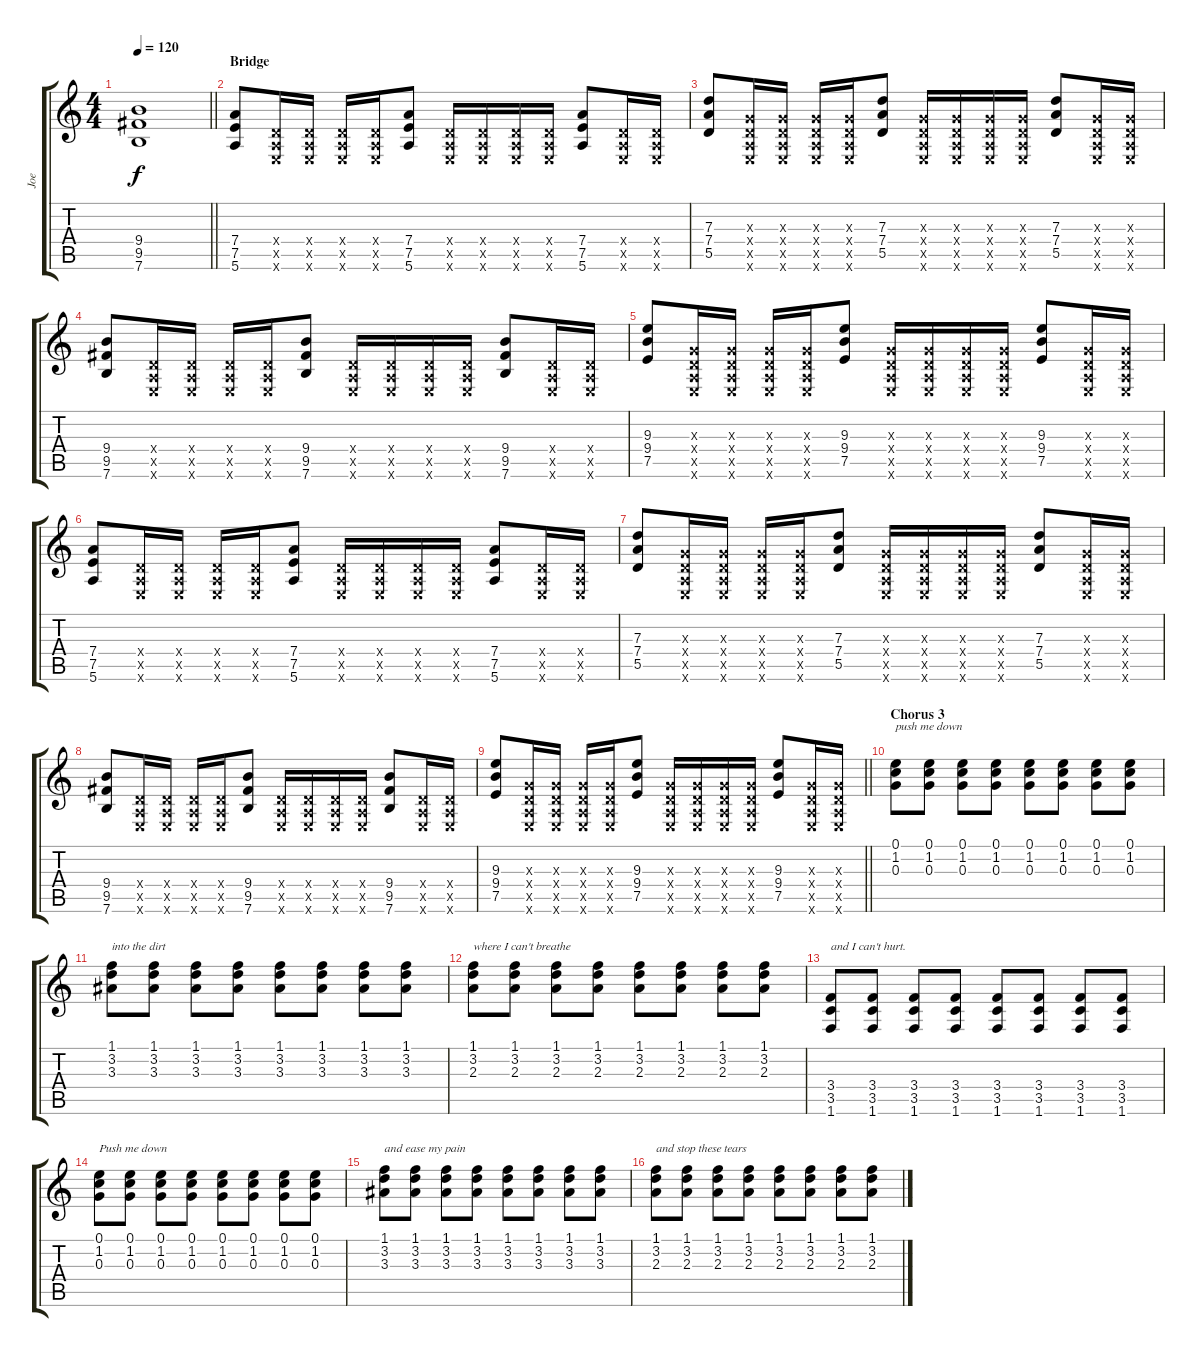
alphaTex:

\track ("Joe" "Joe") {instrument distortionguitar}
\staff {score tabs}
\tuning (E4 B3 G3 D3 A2 E2) {hide}
\ts (4 4)
\tempo 120
\clef g2
\barLineRight lightlight
\ks c
(9.4 9.5 7.6).1{dy f} |
\section ("" "Bridge")
(7.4 7.5 5.6).8 (0.4{x} 0.5{x} 0.6{x}).16 (0.4{x} 0.5{x} 0.6{x}).16 (0.4{x} 0.5{x} 0.6{x}).16 (0.4{x} 0.5{x} 0.6{x}).16 (7.4 7.5 5.6).8 (0.4{x} 0.5{x} 0.6{x}).16 (0.4{x} 0.5{x} 0.6{x}).16 (0.4{x} 0.5{x} 0.6{x}).16 (0.4{x} 0.5{x} 0.6{x}).16 (7.4 7.5 5.6).8 (0.4{x} 0.5{x} 0.6{x}).16 (0.4{x} 0.5{x} 0.6{x}).16 |
(7.3 7.4 5.5).8 (0.3{x} 0.4{x} 0.5{x} 0.6{x}).16 (0.3{x} 0.4{x} 0.5{x} 0.6{x}).16 (0.3{x} 0.4{x} 0.5{x} 0.6{x}).16 (0.3{x} 0.4{x} 0.5{x} 0.6{x}).16 (7.3 7.4 5.5).8 (0.3{x} 0.4{x} 0.5{x} 0.6{x}).16 (0.3{x} 0.4{x} 0.5{x} 0.6{x}).16 (0.3{x} 0.4{x} 0.5{x} 0.6{x}).16 (0.3{x} 0.4{x} 0.5{x} 0.6{x}).16 (7.3 7.4 5.5).8 (0.3{x} 0.4{x} 0.5{x} 0.6{x}).16 (0.3{x} 0.4{x} 0.5{x} 0.6{x}).16 |
(9.4 9.5 7.6).8 (0.4{x} 0.5{x} 0.6{x}).16 (0.4{x} 0.5{x} 0.6{x}).16 (0.4{x} 0.5{x} 0.6{x}).16 (0.4{x} 0.5{x} 0.6{x}).16 (9.4 9.5 7.6).8 (0.4{x} 0.5{x} 0.6{x}).16 (0.4{x} 0.5{x} 0.6{x}).16 (0.4{x} 0.5{x} 0.6{x}).16 (0.4{x} 0.5{x} 0.6{x}).16 (9.4 9.5 7.6).8 (0.4{x} 0.5{x} 0.6{x}).16 (0.4{x} 0.5{x} 0.6{x}).16 |
(9.3 9.4 7.5).8 (0.3{x} 0.4{x} 0.5{x} 0.6{x}).16 (0.3{x} 0.4{x} 0.5{x} 0.6{x}).16 (0.3{x} 0.4{x} 0.5{x} 0.6{x}).16 (0.3{x} 0.4{x} 0.5{x} 0.6{x}).16 (9.3 9.4 7.5).8 (0.3{x} 0.4{x} 0.5{x} 0.6{x}).16 (0.3{x} 0.4{x} 0.5{x} 0.6{x}).16 (0.3{x} 0.4{x} 0.5{x} 0.6{x}).16 (0.3{x} 0.4{x} 0.5{x} 0.6{x}).16 (9.3 9.4 7.5).8 (0.3{x} 0.4{x} 0.5{x} 0.6{x}).16 (0.3{x} 0.4{x} 0.5{x} 0.6{x}).16 |
(7.4 7.5 5.6).8 (0.4{x} 0.5{x} 0.6{x}).16 (0.4{x} 0.5{x} 0.6{x}).16 (0.4{x} 0.5{x} 0.6{x}).16 (0.4{x} 0.5{x} 0.6{x}).16 (7.4 7.5 5.6).8 (0.4{x} 0.5{x} 0.6{x}).16 (0.4{x} 0.5{x} 0.6{x}).16 (0.4{x} 0.5{x} 0.6{x}).16 (0.4{x} 0.5{x} 0.6{x}).16 (7.4 7.5 5.6).8 (0.4{x} 0.5{x} 0.6{x}).16 (0.4{x} 0.5{x} 0.6{x}).16 |
(7.3 7.4 5.5).8 (0.3{x} 0.4{x} 0.5{x} 0.6{x}).16 (0.3{x} 0.4{x} 0.5{x} 0.6{x}).16 (0.3{x} 0.4{x} 0.5{x} 0.6{x}).16 (0.3{x} 0.4{x} 0.5{x} 0.6{x}).16 (7.3 7.4 5.5).8 (0.3{x} 0.4{x} 0.5{x} 0.6{x}).16 (0.3{x} 0.4{x} 0.5{x} 0.6{x}).16 (0.3{x} 0.4{x} 0.5{x} 0.6{x}).16 (0.3{x} 0.4{x} 0.5{x} 0.6{x}).16 (7.3 7.4 5.5).8 (0.3{x} 0.4{x} 0.5{x} 0.6{x}).16 (0.3{x} 0.4{x} 0.5{x} 0.6{x}).16 |
(9.4 9.5 7.6).8 (0.4{x} 0.5{x} 0.6{x}).16 (0.4{x} 0.5{x} 0.6{x}).16 (0.4{x} 0.5{x} 0.6{x}).16 (0.4{x} 0.5{x} 0.6{x}).16 (9.4 9.5 7.6).8 (0.4{x} 0.5{x} 0.6{x}).16 (0.4{x} 0.5{x} 0.6{x}).16 (0.4{x} 0.5{x} 0.6{x}).16 (0.4{x} 0.5{x} 0.6{x}).16 (9.4 9.5 7.6).8 (0.4{x} 0.5{x} 0.6{x}).16 (0.4{x} 0.5{x} 0.6{x}).16 |
\barLineRight lightlight
(9.3 9.4 7.5).8 (0.3{x} 0.4{x} 0.5{x} 0.6{x}).16 (0.3{x} 0.4{x} 0.5{x} 0.6{x}).16 (0.3{x} 0.4{x} 0.5{x} 0.6{x}).16 (0.3{x} 0.4{x} 0.5{x} 0.6{x}).16 (9.3 9.4 7.5).8 (0.3{x} 0.4{x} 0.5{x} 0.6{x}).16 (0.3{x} 0.4{x} 0.5{x} 0.6{x}).16 (0.3{x} 0.4{x} 0.5{x} 0.6{x}).16 (0.3{x} 0.4{x} 0.5{x} 0.6{x}).16 (9.3 9.4 7.5).8 (0.3{x} 0.4{x} 0.5{x} 0.6{x}).16 (0.3{x} 0.4{x} 0.5{x} 0.6{x}).16 |
\section ("" "Chorus 3")
(0.1 1.2 0.3).8{txt "push me down"} (0.1 1.2 0.3).8 (0.1 1.2 0.3).8 (0.1 1.2 0.3).8 (0.1 1.2 0.3).8 (0.1 1.2 0.3).8 (0.1 1.2 0.3).8 (0.1 1.2 0.3).8 |
(1.1 3.2 3.3).8{txt "into the dirt"} (1.1 3.2 3.3).8 (1.1 3.2 3.3).8 (1.1 3.2 3.3).8 (1.1 3.2 3.3).8 (1.1 3.2 3.3).8 (1.1 3.2 3.3).8 (1.1 3.2 3.3).8 |
(1.1 3.2 2.3).8{txt "where I can't breathe"} (1.1 3.2 2.3).8 (1.1 3.2 2.3).8 (1.1 3.2 2.3).8 (1.1 3.2 2.3).8 (1.1 3.2 2.3).8 (1.1 3.2 2.3).8 (1.1 3.2 2.3).8 |
(3.4 3.5 1.6).8{txt "and I can't hurt."} (3.4 3.5 1.6).8 (3.4 3.5 1.6).8 (3.4 3.5 1.6).8 (3.4 3.5 1.6).8 (3.4 3.5 1.6).8 (3.4 3.5 1.6).8 (3.4 3.5 1.6).8 |
(0.1 1.2 0.3).8{txt "Push me down"} (0.1 1.2 0.3).8 (0.1 1.2 0.3).8 (0.1 1.2 0.3).8 (0.1 1.2 0.3).8 (0.1 1.2 0.3).8 (0.1 1.2 0.3).8 (0.1 1.2 0.3).8 |
(1.1 3.2 3.3).8{txt "and ease my pain"} (1.1 3.2 3.3).8 (1.1 3.2 3.3).8 (1.1 3.2 3.3).8 (1.1 3.2 3.3).8 (1.1 3.2 3.3).8 (1.1 3.2 3.3).8 (1.1 3.2 3.3).8 |
(1.1 3.2 2.3).8{txt "and stop these tears"} (1.1 3.2 2.3).8 (1.1 3.2 2.3).8 (1.1 3.2 2.3).8 (1.1 3.2 2.3).8 (1.1 3.2 2.3).8 (1.1 3.2 2.3).8 (1.1 3.2 2.3).8
